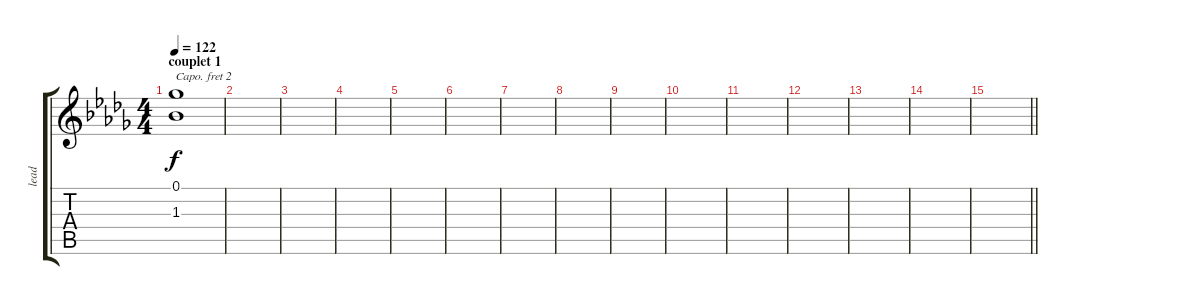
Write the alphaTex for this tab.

\track ("lead" "lead") {instrument electricguitarclean}
\staff {score tabs}
\capo 2
\tuning (E4 B3 G3 D3 A2 E2) {hide}
\ts (4 4)
\section ("" "couplet 1")
\tempo 122
\clef g2
\ks db
(0.1{t} 1.3{t}).1{dy f} |
|
|
|
|
|
|
|
|
|
|
|
|
|
\barLineRight lightlight
